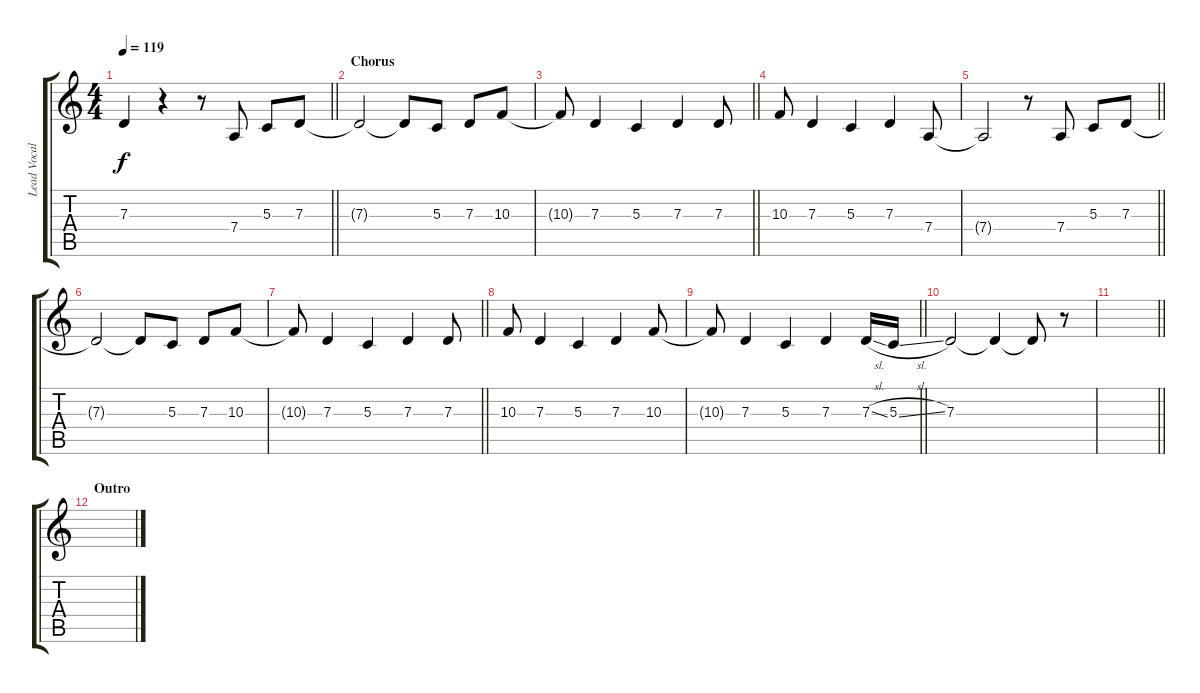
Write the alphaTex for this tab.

\track ("Lead Vocals" "Lead Vocal") {instrument clarinet}
\staff {score tabs}
\tuning (E4 B3 G3 D3 A2 E2) {hide}
\ts (4 4)
\tempo 119
\clef g2
\barLineRight lightlight
\ks c
7.3.4{dy f} r.4 r.8 7.4.8 5.3.8 7.3.8 |
\section ("" "Chorus")
7.3{t}.2 7.3{t}.8 5.3.8 7.3.8 10.3.8 |
\barLineRight lightlight
10.3{t}.8 7.3.4 5.3.4 7.3.4 7.3.8 |
10.3.8 7.3.4 5.3.4 7.3.4 7.4.8 |
\barLineRight lightlight
7.4{t}.2 r.8 7.4.8 5.3.8 7.3.8 |
7.3{t}.2 7.3{t}.8 5.3.8 7.3.8 10.3.8 |
\barLineRight lightlight
10.3{t}.8 7.3.4 5.3.4 7.3.4 7.3.8 |
10.3.8 7.3.4 5.3.4 7.3.4 10.3.8 |
\barLineRight lightlight
10.3{t}.8 7.3.4 5.3.4 7.3.4 7.3{sl}.16 5.3{sl}.16 |
7.3.2 7.3{t}.4 7.3{t}.8 r.8 |
\barLineRight lightlight
|
\section ("" "Outro")
